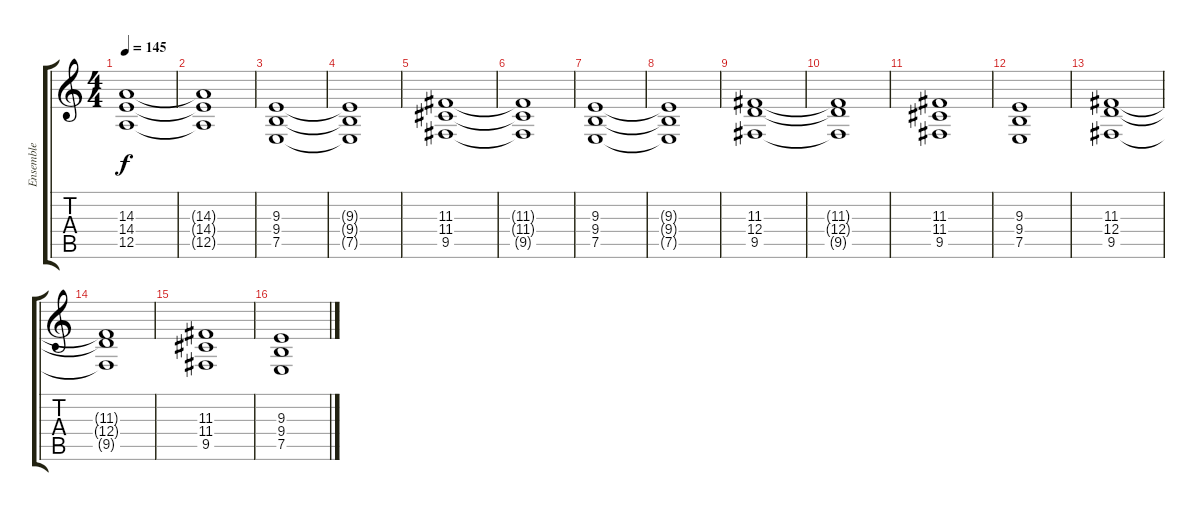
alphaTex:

\track ("Ensemble" "Ensemble") {instrument stringensemble1}
\staff {score tabs}
\tuning (E4 B3 G3 D3 A2 E2) {hide}
\ts (4 4)
\tempo 145
\clef g2
\ks c
(14.3 14.4 12.5).1{dy f} |
(14.3{t} 14.4{t} 12.5{t}).1 |
(9.3 9.4 7.5).1 |
(9.3{t} 9.4{t} 7.5{t}).1 |
(11.3 11.4 9.5).1 |
(11.3{t} 11.4{t} 9.5{t}).1 |
(9.3 9.4 7.5).1 |
(9.3{t} 9.4{t} 7.5{t}).1 |
(11.3 12.4 9.5).1 |
(11.3{t} 12.4{t} 9.5{t}).1 |
(11.3 11.4 9.5).1 |
(9.3 9.4 7.5).1 |
(11.3 12.4 9.5).1 |
(11.3{t} 12.4{t} 9.5{t}).1 |
(11.3 11.4 9.5).1 |
(9.3 9.4 7.5).1
